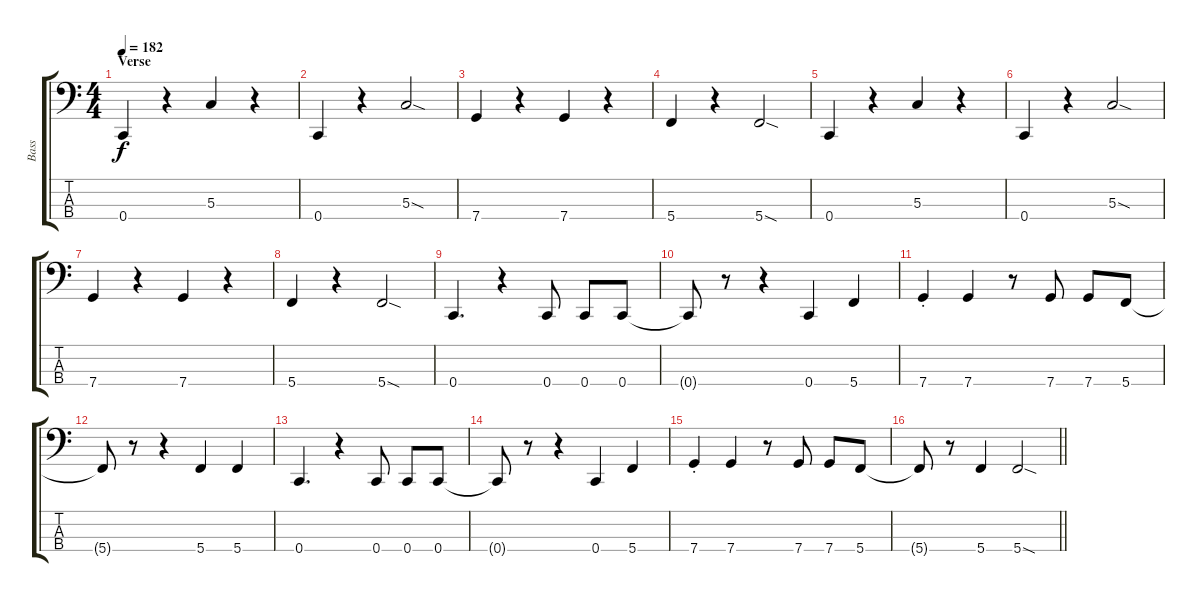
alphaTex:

\track ("Bass" "Bass") {instrument electricbasspick}
\staff {score tabs}
\tuning (F2 C2 G1 C1) {hide}
\ts (4 4)
\section ("" "Verse")
\tempo 182
\clef f4
\ks c
0.4.4{dy f} r.4 5.3.4 r.4 |
0.4.4 r.4 5.3{sod}.2 |
7.4.4 r.4 7.4.4 r.4 |
5.4.4 r.4 5.4{sod}.2 |
0.4.4 r.4 5.3.4 r.4 |
0.4.4 r.4 5.3{sod}.2 |
7.4.4 r.4 7.4.4 r.4 |
5.4.4 r.4 5.4{sod}.2 |
0.4.4{d} r.4 0.4.8 0.4.8 0.4.8 |
0.4{t}.8 r.8 r.4 0.4.4 5.4.4 |
7.4{st}.4 7.4.4 r.8 7.4.8 7.4.8 5.4.8 |
5.4{t}.8 r.8 r.4 5.4.4 5.4.4 |
0.4.4{d} r.4 0.4.8 0.4.8 0.4.8 |
0.4{t}.8 r.8 r.4 0.4.4 5.4.4 |
7.4{st}.4 7.4.4 r.8 7.4.8 7.4.8 5.4.8 |
\barLineRight lightlight
5.4{t}.8 r.8 5.4.4 5.4{sod}.2
